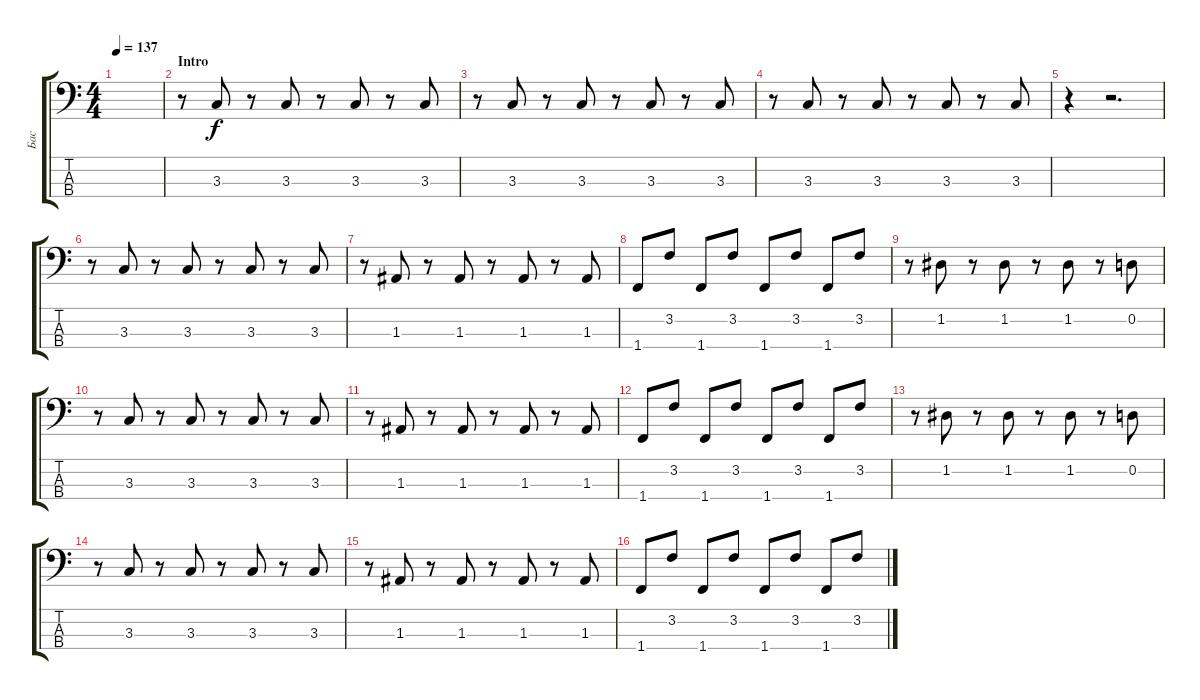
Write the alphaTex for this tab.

\track ("Бас" "Бас") {instrument electricbasspick}
\staff {score tabs}
\tuning (G2 D2 A1 E1) {hide}
\ts (4 4)
\tempo 137
\clef f4
\ks c
|
\section ("" "Intro")
r.8 3.3.8 r.8 3.3.8 r.8 3.3.8 r.8 3.3.8 |
r.8 3.3.8 r.8 3.3.8 r.8 3.3.8 r.8 3.3.8 |
r.8 3.3.8 r.8 3.3.8 r.8 3.3.8 r.8 3.3.8 |
r.4 r.2{d} |
r.8 3.3.8 r.8 3.3.8 r.8 3.3.8 r.8 3.3.8 |
r.8 1.3.8 r.8 1.3.8 r.8 1.3.8 r.8 1.3.8 |
1.4.8 3.2.8 1.4.8 3.2.8 1.4.8 3.2.8 1.4.8 3.2.8 |
r.8 1.2.8 r.8 1.2.8 r.8 1.2.8 r.8 0.2.8 |
r.8 3.3.8 r.8 3.3.8 r.8 3.3.8 r.8 3.3.8 |
r.8 1.3.8 r.8 1.3.8 r.8 1.3.8 r.8 1.3.8 |
1.4.8 3.2.8 1.4.8 3.2.8 1.4.8 3.2.8 1.4.8 3.2.8 |
r.8 1.2.8 r.8 1.2.8 r.8 1.2.8 r.8 0.2.8 |
r.8 3.3.8 r.8 3.3.8 r.8 3.3.8 r.8 3.3.8 |
r.8 1.3.8 r.8 1.3.8 r.8 1.3.8 r.8 1.3.8 |
1.4.8 3.2.8 1.4.8 3.2.8 1.4.8 3.2.8 1.4.8 3.2.8
